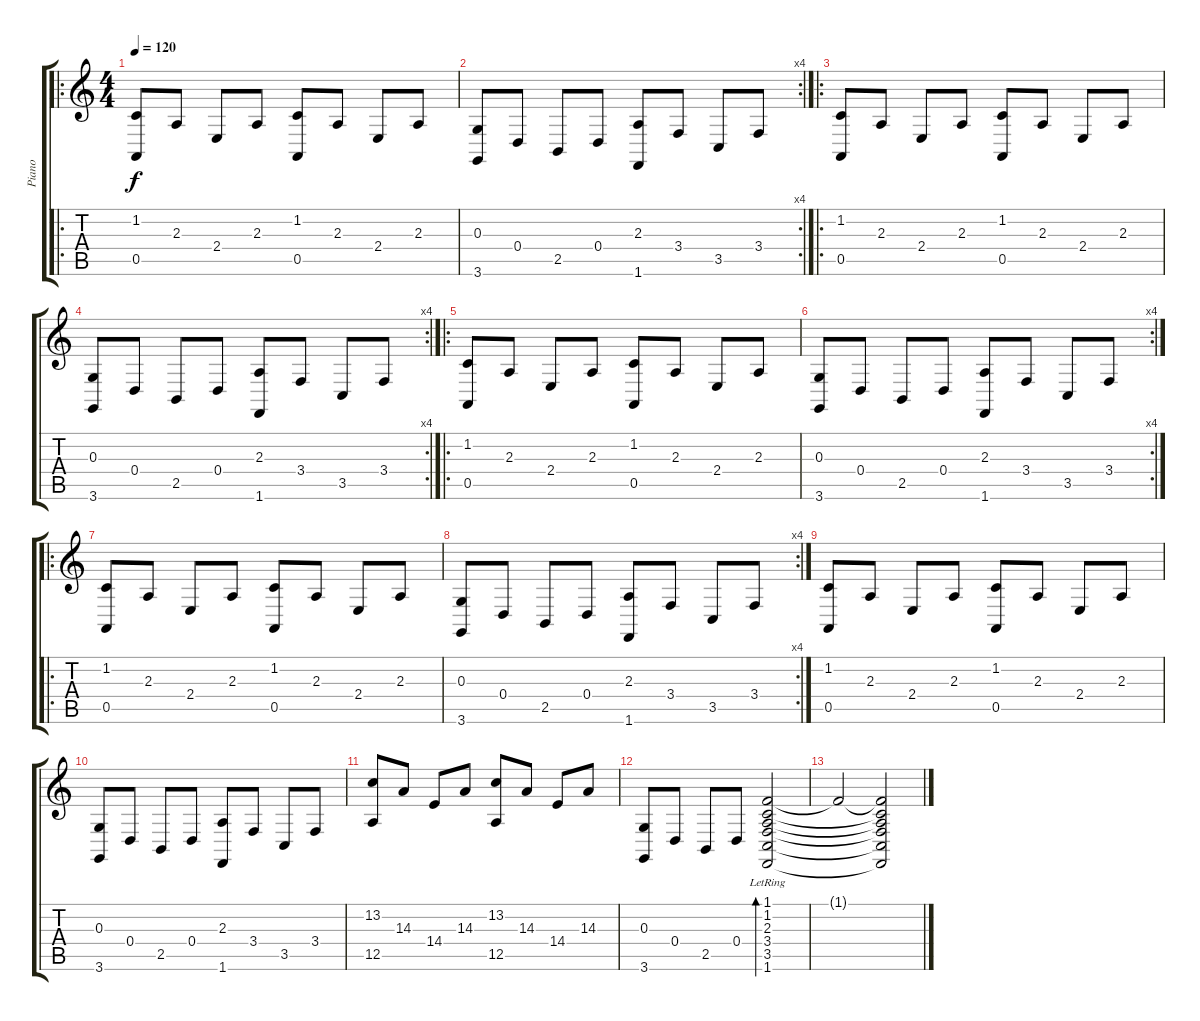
\track ("Piano" "Piano") {instrument acousticgrandpiano}
\staff {score tabs}
\tuning (E4 B3 G3 D3 A2 E2) {hide}
\ro
\ts (4 4)
\tempo 120
\clef g2
\ks c
(1.2 0.5).8{dy f} 2.3.8 2.4.8 2.3.8 (1.2 0.5).8 2.3.8 2.4.8 2.3.8 |
\rc 4
(0.3 3.6).8 0.4.8 2.5.8 0.4.8 (2.3 1.6).8 3.4.8 3.5.8 3.4.8 |
\ro
(1.2 0.5).8 2.3.8 2.4.8 2.3.8 (1.2 0.5).8 2.3.8 2.4.8 2.3.8 |
\rc 4
(0.3 3.6).8 0.4.8 2.5.8 0.4.8 (2.3 1.6).8 3.4.8 3.5.8 3.4.8 |
\ro
(1.2 0.5).8 2.3.8 2.4.8 2.3.8 (1.2 0.5).8 2.3.8 2.4.8 2.3.8 |
\rc 4
(0.3 3.6).8 0.4.8 2.5.8 0.4.8 (2.3 1.6).8 3.4.8 3.5.8 3.4.8 |
\ro
(1.2 0.5).8 2.3.8 2.4.8 2.3.8 (1.2 0.5).8 2.3.8 2.4.8 2.3.8 |
\rc 4
(0.3 3.6).8 0.4.8 2.5.8 0.4.8 (2.3 1.6).8 3.4.8 3.5.8 3.4.8 |
(1.2 0.5).8 2.3.8 2.4.8 2.3.8 (1.2 0.5).8 2.3.8 2.4.8 2.3.8 |
(0.3 3.6).8 0.4.8 2.5.8 0.4.8 (2.3 1.6).8{volume 11} 3.4.8 3.5.8 3.4.8 |
(13.2 12.5).8{volume 9} 14.3.8 14.4.8 14.3.8 (13.2 12.5).8 14.3.8 14.4.8 14.3.8 |
(0.3 3.6).8 0.4.8 2.5.8 0.4.8 (1.1 1.2{lr} 2.3{lr} 3.4{lr} 3.5{lr} 1.6{lr}).2{bd 480} |
1.1{t}.2 (1.1{t} 1.2{t} 2.3{t} 3.4{t} 3.5{t} 1.6{t}).2
